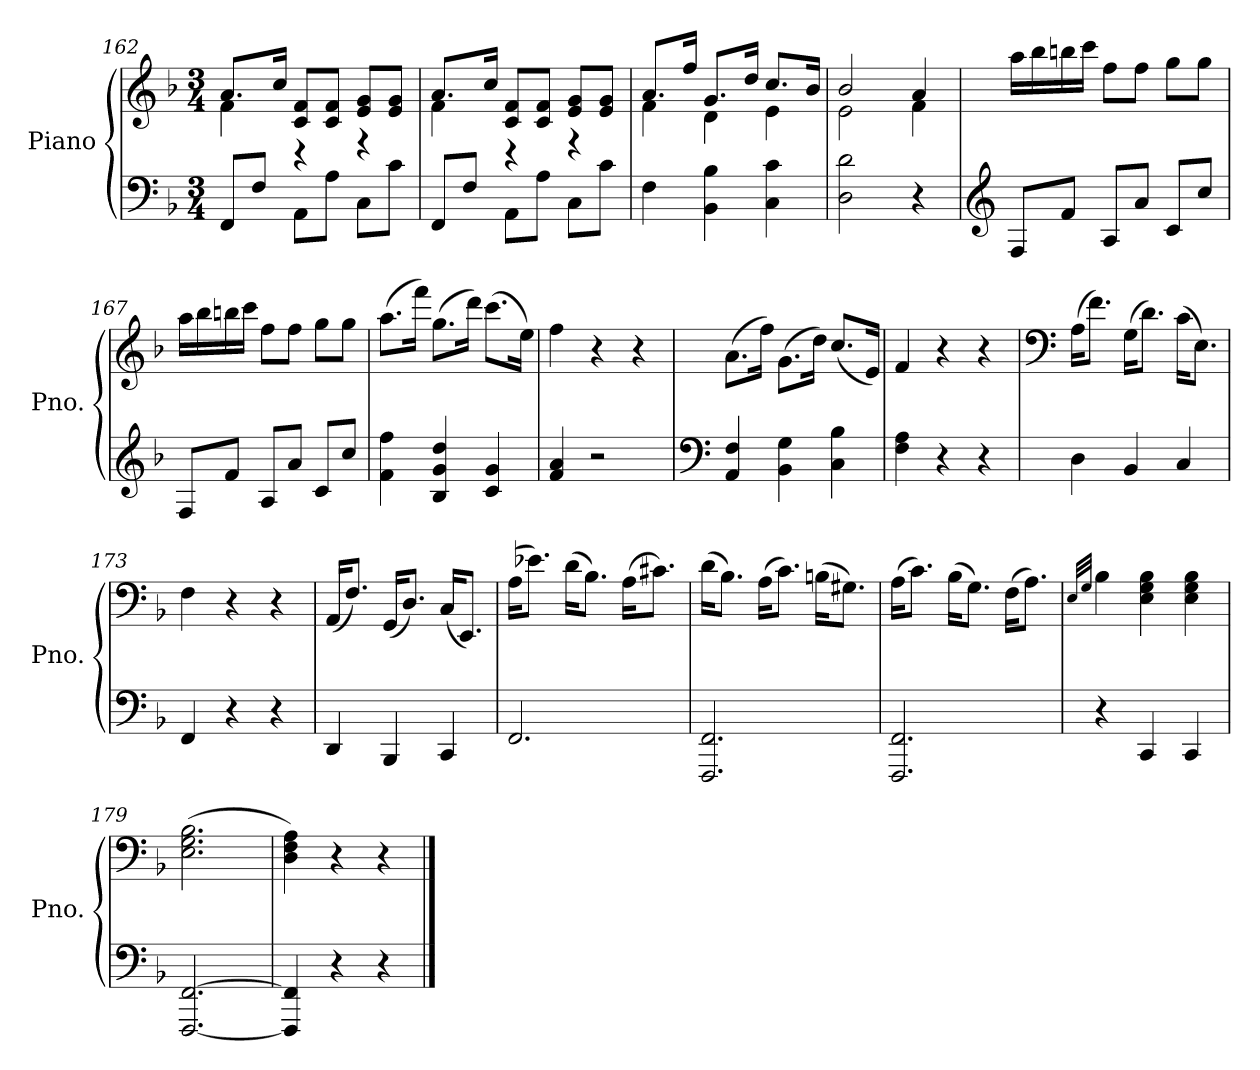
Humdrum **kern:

**kern	**kern
*part1	*part1
*staff2	*staff1
*I"Piano	*
*I'Pno.	*
!!LO:PB:g=z
*clefF4	*clefG2
*k[b-]	*k[b-]
*F:	*F:
*M3/4	*M3/4
=162	=162
*	*^
8FF/L	8.a/L	4f\
8F/J	.	.
.	16cc/Jk	.
8AA\L	8c/ 8f/L	4r
8A\J	8c/ 8f/J	.
8C\L	8e/ 8g/L	4r
8c\J	8e/ 8g/J	.
=163	=163	=163
8FF/L	8.a/L	4f\
8F/J	.	.
.	16cc/Jk	.
8AA\L	8c/ 8f/L	4r
8A\J	8c/ 8f/J	.
8C\L	8e/ 8g/L	4r
8c\J	8e/ 8g/J	.
=164	=164	=164
4F\	8.a/L	4f\
.	16ff/Jk	.
4BB-\ 4B-\	8.g/L	4d\
.	16dd/Jk	.
4C\ 4c\	8.cc/L	4e\
.	16b-/Jk	.
=165	=165	=165
2D\ 2d\	2b-/	2e\
4r	4a/	4f\
*	*v	*v
=166	=166
*clefG2	*
8F/L	16aa\LL
.	16bb-\
8f/J	16bbn\
.	16ccc\JJ
8A/L	8ff\L
8a/J	8ff\J
8c/L	8gg\L
8cc/J	8gg\J
!!LO:LB:g=z
=167	=167
8F/L	16aa\LL
.	16bb-\
8f/J	16bbn\
.	16ccc\JJ
8A/L	8ff\L
8a/J	8ff\J
8c/L	8gg\L
8cc/J	8gg\J
=168	=168
4f\ 4ff\	(>8.aa\L
.	16fff\Jk)
4B-/ 4g/ 4dd/	(>8.gg\L
.	16ddd\Jk)
4c/ 4g/	(>8.ccc\L
.	16ee\Jk)
=169	=169
4f/ 4a/	4ff\
2r	4r
.	4r
=170	=170
*clefF4	*
4AA/ 4F/	(>8.a\L
.	16ff\Jk)
4BB-\ 4G\	(>8.g\L
.	16dd\Jk)
4C\ 4B-\	(<8.cc/L
.	16e/Jk)
=171	=171
4F\ 4A\	4f/
4r	4r
4r	4r
=172	=172
*	*clefF4
4D\	(>16A\KL
.	8.f\J)
4BB-/	(>16G\KL
.	8.d\J)
4C/	(>16c\KL
.	8.E\J)
=173	=173
4FF/	4F\
4r	4r
4r	4r
!!LO:LB:g=z
=174	=174
4DD/	(<16AA/KL
.	8.F/J)
4BBB-/	(<16GG/KL
.	8.D/J)
4CC/	(<16C/KL
.	8.EE/J)
=175	=175
2.FF/	(>16A\KL
.	8.e-X\J)
.	(>16d\KL
.	8.B-\J)
.	(>16A\KL
.	8.c#X\J)
=176	=176
2.FFF/ 2.FF/	(>16d\KL
.	8.B-\J)
.	(>16A\KL
.	8.c\J)
.	(>16Bn\KL
.	8.G#X\J)
=177	=177
2.FFF/ 2.FF/	(>16A\KL
.	8.c\J)
.	(>16B-\KL
.	8.G\J)
.	(>16F\KL
.	8.A\J)
=178	=178
.	32qE/LLL
.	32qG/JJJ
4r	4B-\
4CC/	4E\ 4G\ 4B-\
4CC/	4E\ 4G\ 4B-\
=179	=179
[2.FFF/ [2.FF/	(>2.E\ 2.G\ 2.B-\
=180	=180
4FFF/] 4FF/]	4D\ 4F\ 4A\)
4r	4r
4r	4r
==	==
*-	*-
